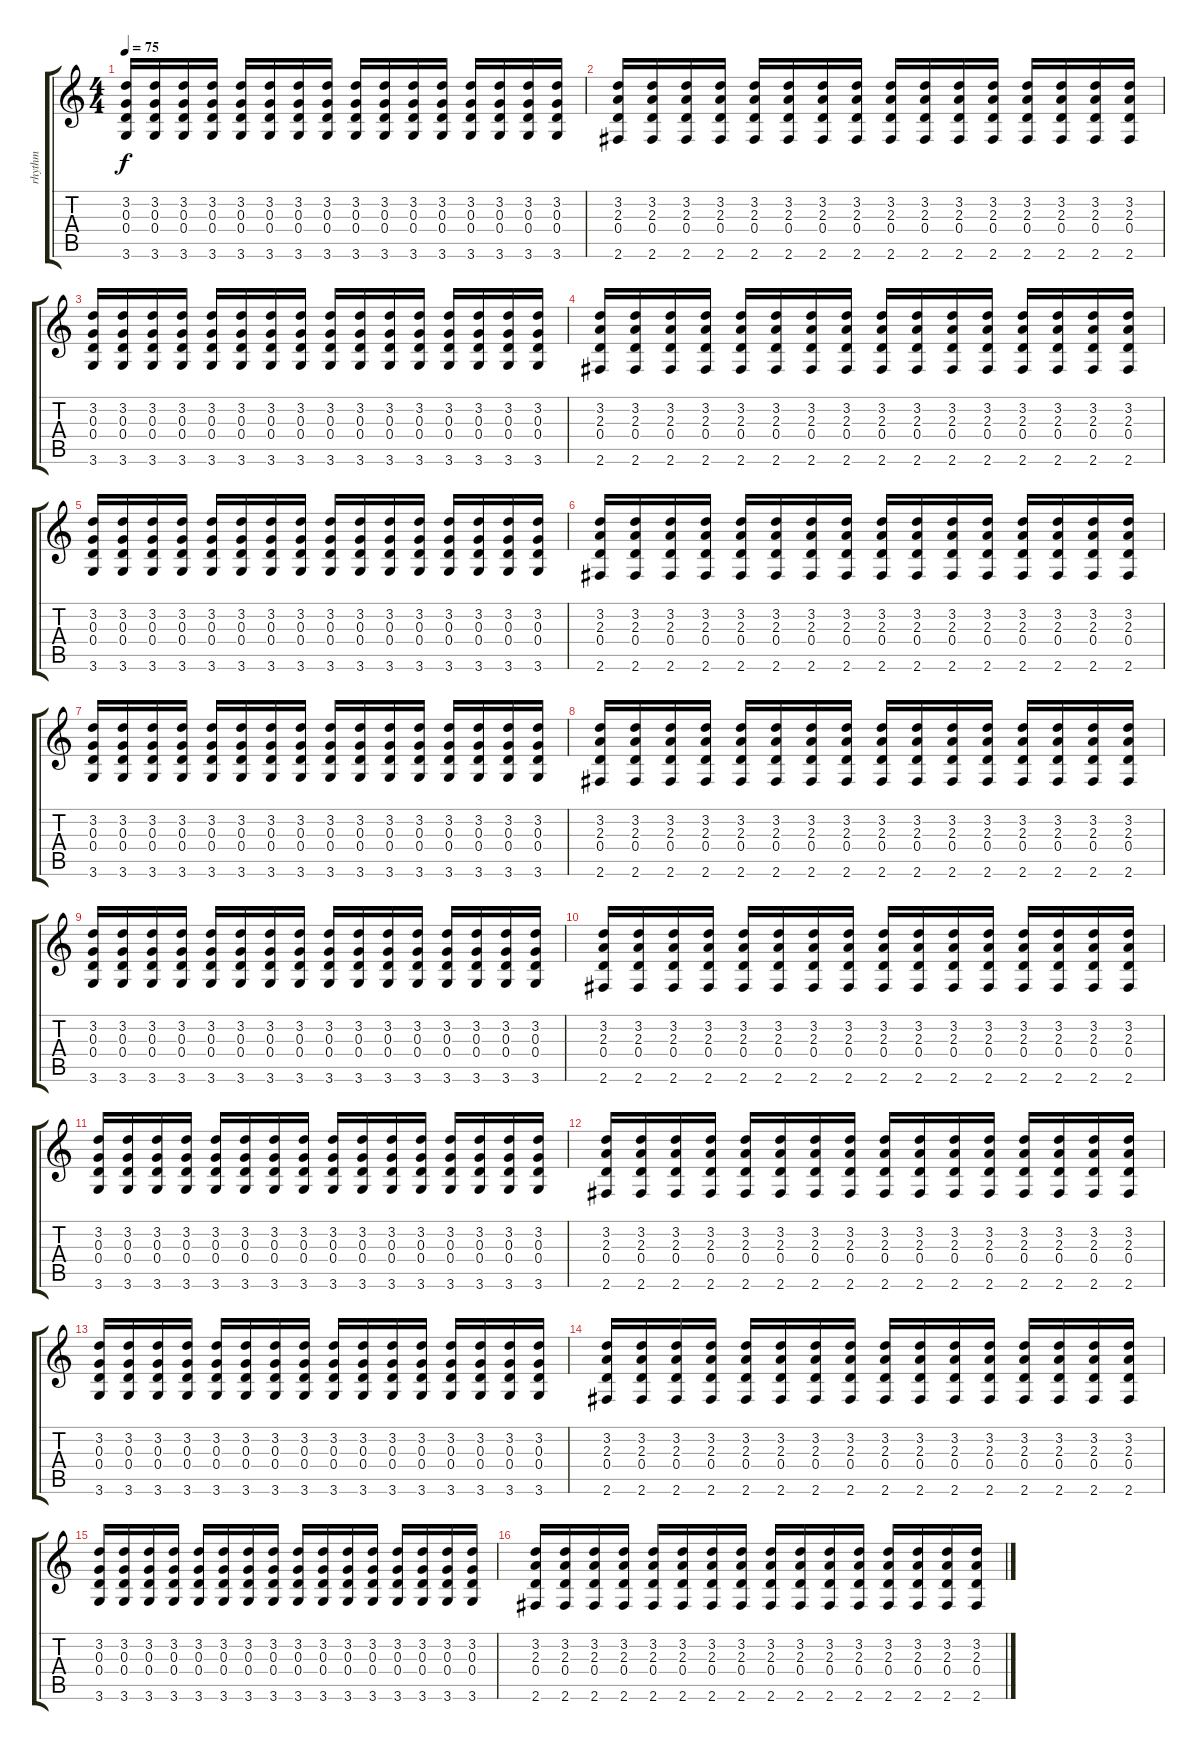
\track ("rhythm" "rhythm") {instrument overdrivenguitar}
\staff {score tabs}
\tuning (E4 B3 G3 D3 A2 E2) {hide}
\ts (4 4)
\tempo 75
\clef g2
\ks c
(3.2 0.3 0.4 3.6).16{dy f} (3.2 0.3 0.4 3.6).16 (3.2 0.3 0.4 3.6).16 (3.2 0.3 0.4 3.6).16 (3.2 0.3 0.4 3.6).16 (3.2 0.3 0.4 3.6).16 (3.2 0.3 0.4 3.6).16 (3.2 0.3 0.4 3.6).16 (3.2 0.3 0.4 3.6).16 (3.2 0.3 0.4 3.6).16 (3.2 0.3 0.4 3.6).16 (3.2 0.3 0.4 3.6).16 (3.2 0.3 0.4 3.6).16 (3.2 0.3 0.4 3.6).16 (3.2 0.3 0.4 3.6).16 (3.2 0.3 0.4 3.6).16 |
(3.2 2.3 0.4 2.6).16 (3.2 2.3 0.4 2.6).16 (3.2 2.3 0.4 2.6).16 (3.2 2.3 0.4 2.6).16 (3.2 2.3 0.4 2.6).16 (3.2 2.3 0.4 2.6).16 (3.2 2.3 0.4 2.6).16 (3.2 2.3 0.4 2.6).16 (3.2 2.3 0.4 2.6).16 (3.2 2.3 0.4 2.6).16 (3.2 2.3 0.4 2.6).16 (3.2 2.3 0.4 2.6).16 (3.2 2.3 0.4 2.6).16 (3.2 2.3 0.4 2.6).16 (3.2 2.3 0.4 2.6).16 (3.2 2.3 0.4 2.6).16 |
(3.2 0.3 0.4 3.6).16 (3.2 0.3 0.4 3.6).16 (3.2 0.3 0.4 3.6).16 (3.2 0.3 0.4 3.6).16 (3.2 0.3 0.4 3.6).16 (3.2 0.3 0.4 3.6).16 (3.2 0.3 0.4 3.6).16 (3.2 0.3 0.4 3.6).16 (3.2 0.3 0.4 3.6).16 (3.2 0.3 0.4 3.6).16 (3.2 0.3 0.4 3.6).16 (3.2 0.3 0.4 3.6).16 (3.2 0.3 0.4 3.6).16 (3.2 0.3 0.4 3.6).16 (3.2 0.3 0.4 3.6).16 (3.2 0.3 0.4 3.6).16 |
(3.2 2.3 0.4 2.6).16 (3.2 2.3 0.4 2.6).16 (3.2 2.3 0.4 2.6).16 (3.2 2.3 0.4 2.6).16 (3.2 2.3 0.4 2.6).16 (3.2 2.3 0.4 2.6).16 (3.2 2.3 0.4 2.6).16 (3.2 2.3 0.4 2.6).16 (3.2 2.3 0.4 2.6).16 (3.2 2.3 0.4 2.6).16 (3.2 2.3 0.4 2.6).16 (3.2 2.3 0.4 2.6).16 (3.2 2.3 0.4 2.6).16 (3.2 2.3 0.4 2.6).16 (3.2 2.3 0.4 2.6).16 (3.2 2.3 0.4 2.6).16 |
(3.2 0.3 0.4 3.6).16 (3.2 0.3 0.4 3.6).16 (3.2 0.3 0.4 3.6).16 (3.2 0.3 0.4 3.6).16 (3.2 0.3 0.4 3.6).16 (3.2 0.3 0.4 3.6).16 (3.2 0.3 0.4 3.6).16 (3.2 0.3 0.4 3.6).16 (3.2 0.3 0.4 3.6).16 (3.2 0.3 0.4 3.6).16 (3.2 0.3 0.4 3.6).16 (3.2 0.3 0.4 3.6).16 (3.2 0.3 0.4 3.6).16 (3.2 0.3 0.4 3.6).16 (3.2 0.3 0.4 3.6).16 (3.2 0.3 0.4 3.6).16 |
(3.2 2.3 0.4 2.6).16 (3.2 2.3 0.4 2.6).16 (3.2 2.3 0.4 2.6).16 (3.2 2.3 0.4 2.6).16 (3.2 2.3 0.4 2.6).16 (3.2 2.3 0.4 2.6).16 (3.2 2.3 0.4 2.6).16 (3.2 2.3 0.4 2.6).16 (3.2 2.3 0.4 2.6).16 (3.2 2.3 0.4 2.6).16 (3.2 2.3 0.4 2.6).16 (3.2 2.3 0.4 2.6).16 (3.2 2.3 0.4 2.6).16 (3.2 2.3 0.4 2.6).16 (3.2 2.3 0.4 2.6).16 (3.2 2.3 0.4 2.6).16 |
(3.2 0.3 0.4 3.6).16 (3.2 0.3 0.4 3.6).16 (3.2 0.3 0.4 3.6).16 (3.2 0.3 0.4 3.6).16 (3.2 0.3 0.4 3.6).16 (3.2 0.3 0.4 3.6).16 (3.2 0.3 0.4 3.6).16 (3.2 0.3 0.4 3.6).16 (3.2 0.3 0.4 3.6).16 (3.2 0.3 0.4 3.6).16 (3.2 0.3 0.4 3.6).16 (3.2 0.3 0.4 3.6).16 (3.2 0.3 0.4 3.6).16 (3.2 0.3 0.4 3.6).16 (3.2 0.3 0.4 3.6).16 (3.2 0.3 0.4 3.6).16 |
(3.2 2.3 0.4 2.6).16 (3.2 2.3 0.4 2.6).16 (3.2 2.3 0.4 2.6).16 (3.2 2.3 0.4 2.6).16 (3.2 2.3 0.4 2.6).16 (3.2 2.3 0.4 2.6).16 (3.2 2.3 0.4 2.6).16 (3.2 2.3 0.4 2.6).16 (3.2 2.3 0.4 2.6).16 (3.2 2.3 0.4 2.6).16 (3.2 2.3 0.4 2.6).16 (3.2 2.3 0.4 2.6).16 (3.2 2.3 0.4 2.6).16 (3.2 2.3 0.4 2.6).16 (3.2 2.3 0.4 2.6).16 (3.2 2.3 0.4 2.6).16 |
(3.2 0.3 0.4 3.6).16 (3.2 0.3 0.4 3.6).16 (3.2 0.3 0.4 3.6).16 (3.2 0.3 0.4 3.6).16 (3.2 0.3 0.4 3.6).16 (3.2 0.3 0.4 3.6).16 (3.2 0.3 0.4 3.6).16 (3.2 0.3 0.4 3.6).16 (3.2 0.3 0.4 3.6).16 (3.2 0.3 0.4 3.6).16 (3.2 0.3 0.4 3.6).16 (3.2 0.3 0.4 3.6).16 (3.2 0.3 0.4 3.6).16 (3.2 0.3 0.4 3.6).16 (3.2 0.3 0.4 3.6).16 (3.2 0.3 0.4 3.6).16 |
(3.2 2.3 0.4 2.6).16 (3.2 2.3 0.4 2.6).16 (3.2 2.3 0.4 2.6).16 (3.2 2.3 0.4 2.6).16 (3.2 2.3 0.4 2.6).16 (3.2 2.3 0.4 2.6).16 (3.2 2.3 0.4 2.6).16 (3.2 2.3 0.4 2.6).16 (3.2 2.3 0.4 2.6).16 (3.2 2.3 0.4 2.6).16 (3.2 2.3 0.4 2.6).16 (3.2 2.3 0.4 2.6).16 (3.2 2.3 0.4 2.6).16 (3.2 2.3 0.4 2.6).16 (3.2 2.3 0.4 2.6).16 (3.2 2.3 0.4 2.6).16 |
(3.2 0.3 0.4 3.6).16 (3.2 0.3 0.4 3.6).16 (3.2 0.3 0.4 3.6).16 (3.2 0.3 0.4 3.6).16 (3.2 0.3 0.4 3.6).16 (3.2 0.3 0.4 3.6).16 (3.2 0.3 0.4 3.6).16 (3.2 0.3 0.4 3.6).16 (3.2 0.3 0.4 3.6).16 (3.2 0.3 0.4 3.6).16 (3.2 0.3 0.4 3.6).16 (3.2 0.3 0.4 3.6).16 (3.2 0.3 0.4 3.6).16 (3.2 0.3 0.4 3.6).16 (3.2 0.3 0.4 3.6).16 (3.2 0.3 0.4 3.6).16 |
(3.2 2.3 0.4 2.6).16 (3.2 2.3 0.4 2.6).16 (3.2 2.3 0.4 2.6).16 (3.2 2.3 0.4 2.6).16 (3.2 2.3 0.4 2.6).16 (3.2 2.3 0.4 2.6).16 (3.2 2.3 0.4 2.6).16 (3.2 2.3 0.4 2.6).16 (3.2 2.3 0.4 2.6).16 (3.2 2.3 0.4 2.6).16 (3.2 2.3 0.4 2.6).16 (3.2 2.3 0.4 2.6).16 (3.2 2.3 0.4 2.6).16 (3.2 2.3 0.4 2.6).16 (3.2 2.3 0.4 2.6).16 (3.2 2.3 0.4 2.6).16 |
(3.2 0.3 0.4 3.6).16 (3.2 0.3 0.4 3.6).16 (3.2 0.3 0.4 3.6).16 (3.2 0.3 0.4 3.6).16 (3.2 0.3 0.4 3.6).16 (3.2 0.3 0.4 3.6).16 (3.2 0.3 0.4 3.6).16 (3.2 0.3 0.4 3.6).16 (3.2 0.3 0.4 3.6).16 (3.2 0.3 0.4 3.6).16 (3.2 0.3 0.4 3.6).16 (3.2 0.3 0.4 3.6).16 (3.2 0.3 0.4 3.6).16 (3.2 0.3 0.4 3.6).16 (3.2 0.3 0.4 3.6).16 (3.2 0.3 0.4 3.6).16 |
(3.2 2.3 0.4 2.6).16 (3.2 2.3 0.4 2.6).16 (3.2 2.3 0.4 2.6).16 (3.2 2.3 0.4 2.6).16 (3.2 2.3 0.4 2.6).16 (3.2 2.3 0.4 2.6).16 (3.2 2.3 0.4 2.6).16 (3.2 2.3 0.4 2.6).16 (3.2 2.3 0.4 2.6).16 (3.2 2.3 0.4 2.6).16 (3.2 2.3 0.4 2.6).16 (3.2 2.3 0.4 2.6).16 (3.2 2.3 0.4 2.6).16 (3.2 2.3 0.4 2.6).16 (3.2 2.3 0.4 2.6).16 (3.2 2.3 0.4 2.6).16 |
(3.2 0.3 0.4 3.6).16 (3.2 0.3 0.4 3.6).16 (3.2 0.3 0.4 3.6).16 (3.2 0.3 0.4 3.6).16 (3.2 0.3 0.4 3.6).16 (3.2 0.3 0.4 3.6).16 (3.2 0.3 0.4 3.6).16 (3.2 0.3 0.4 3.6).16 (3.2 0.3 0.4 3.6).16 (3.2 0.3 0.4 3.6).16 (3.2 0.3 0.4 3.6).16 (3.2 0.3 0.4 3.6).16 (3.2 0.3 0.4 3.6).16 (3.2 0.3 0.4 3.6).16 (3.2 0.3 0.4 3.6).16 (3.2 0.3 0.4 3.6).16 |
(3.2 2.3 0.4 2.6).16 (3.2 2.3 0.4 2.6).16 (3.2 2.3 0.4 2.6).16 (3.2 2.3 0.4 2.6).16 (3.2 2.3 0.4 2.6).16 (3.2 2.3 0.4 2.6).16 (3.2 2.3 0.4 2.6).16 (3.2 2.3 0.4 2.6).16 (3.2 2.3 0.4 2.6).16 (3.2 2.3 0.4 2.6).16 (3.2 2.3 0.4 2.6).16 (3.2 2.3 0.4 2.6).16 (3.2 2.3 0.4 2.6).16 (3.2 2.3 0.4 2.6).16 (3.2 2.3 0.4 2.6).16 (3.2 2.3 0.4 2.6).16
